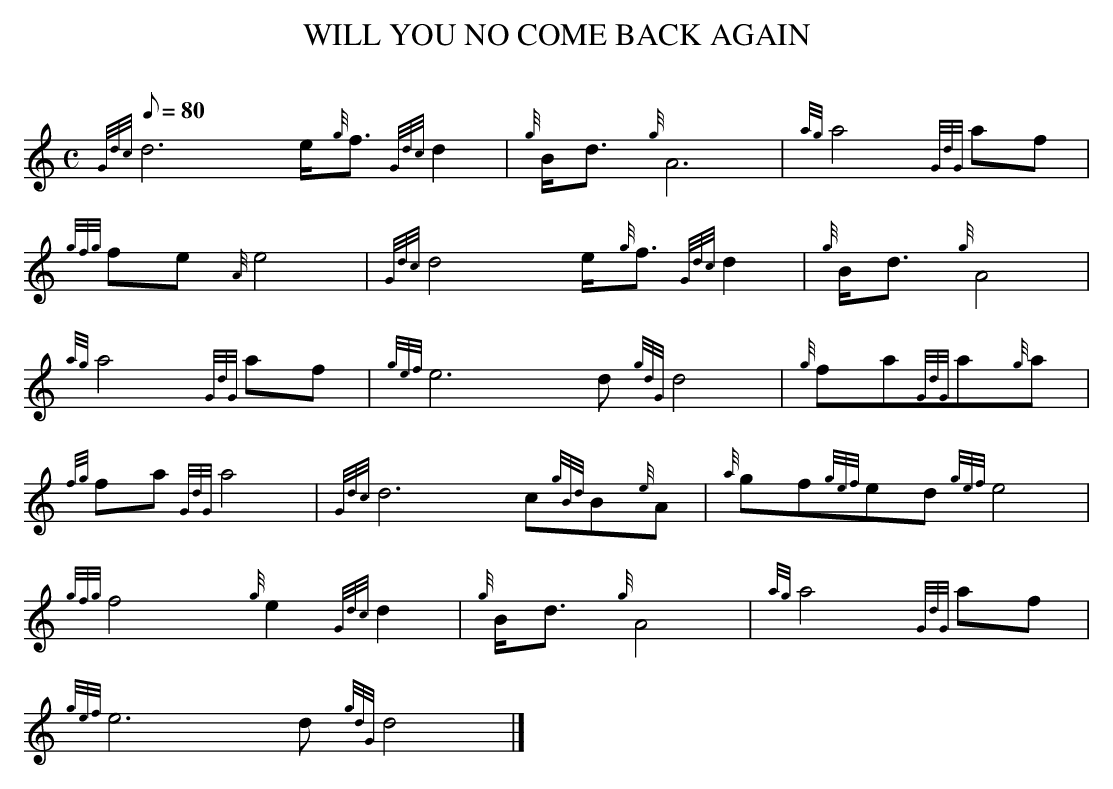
X:1
T:WILL YOU NO COME BACK AGAIN
M:C
L:1/8
Q:80
C:
K:HP
{Gdc}d6e/2{g}f3/2{Gdc}d2 | \
{g}B/2d3/2{g}A6 | \
{ag}a4{GdG}af |
{gfg}fe{A}e4 | \
{Gdc}d4e/2{g}f3/2{Gdc}d2 | \
{g}B/2d3/2{g}A4 |
{ag}a4{GdG}af | \
{gef}e6d{gdG}d4 | \
{g}fa{GdG}a{g}a |
{fg}fa{GdG}a4 | \
{Gdc}d6c{gBd}B{e}A | \
{a}gf{gef}ed{gef}e4 |
{gfg}f4{g}e2{Gdc}d2 | \
{g}B/2d3/2{g}A4 | \
{ag}a4{GdG}af |
{gef}e6d{gdG}d4|]
